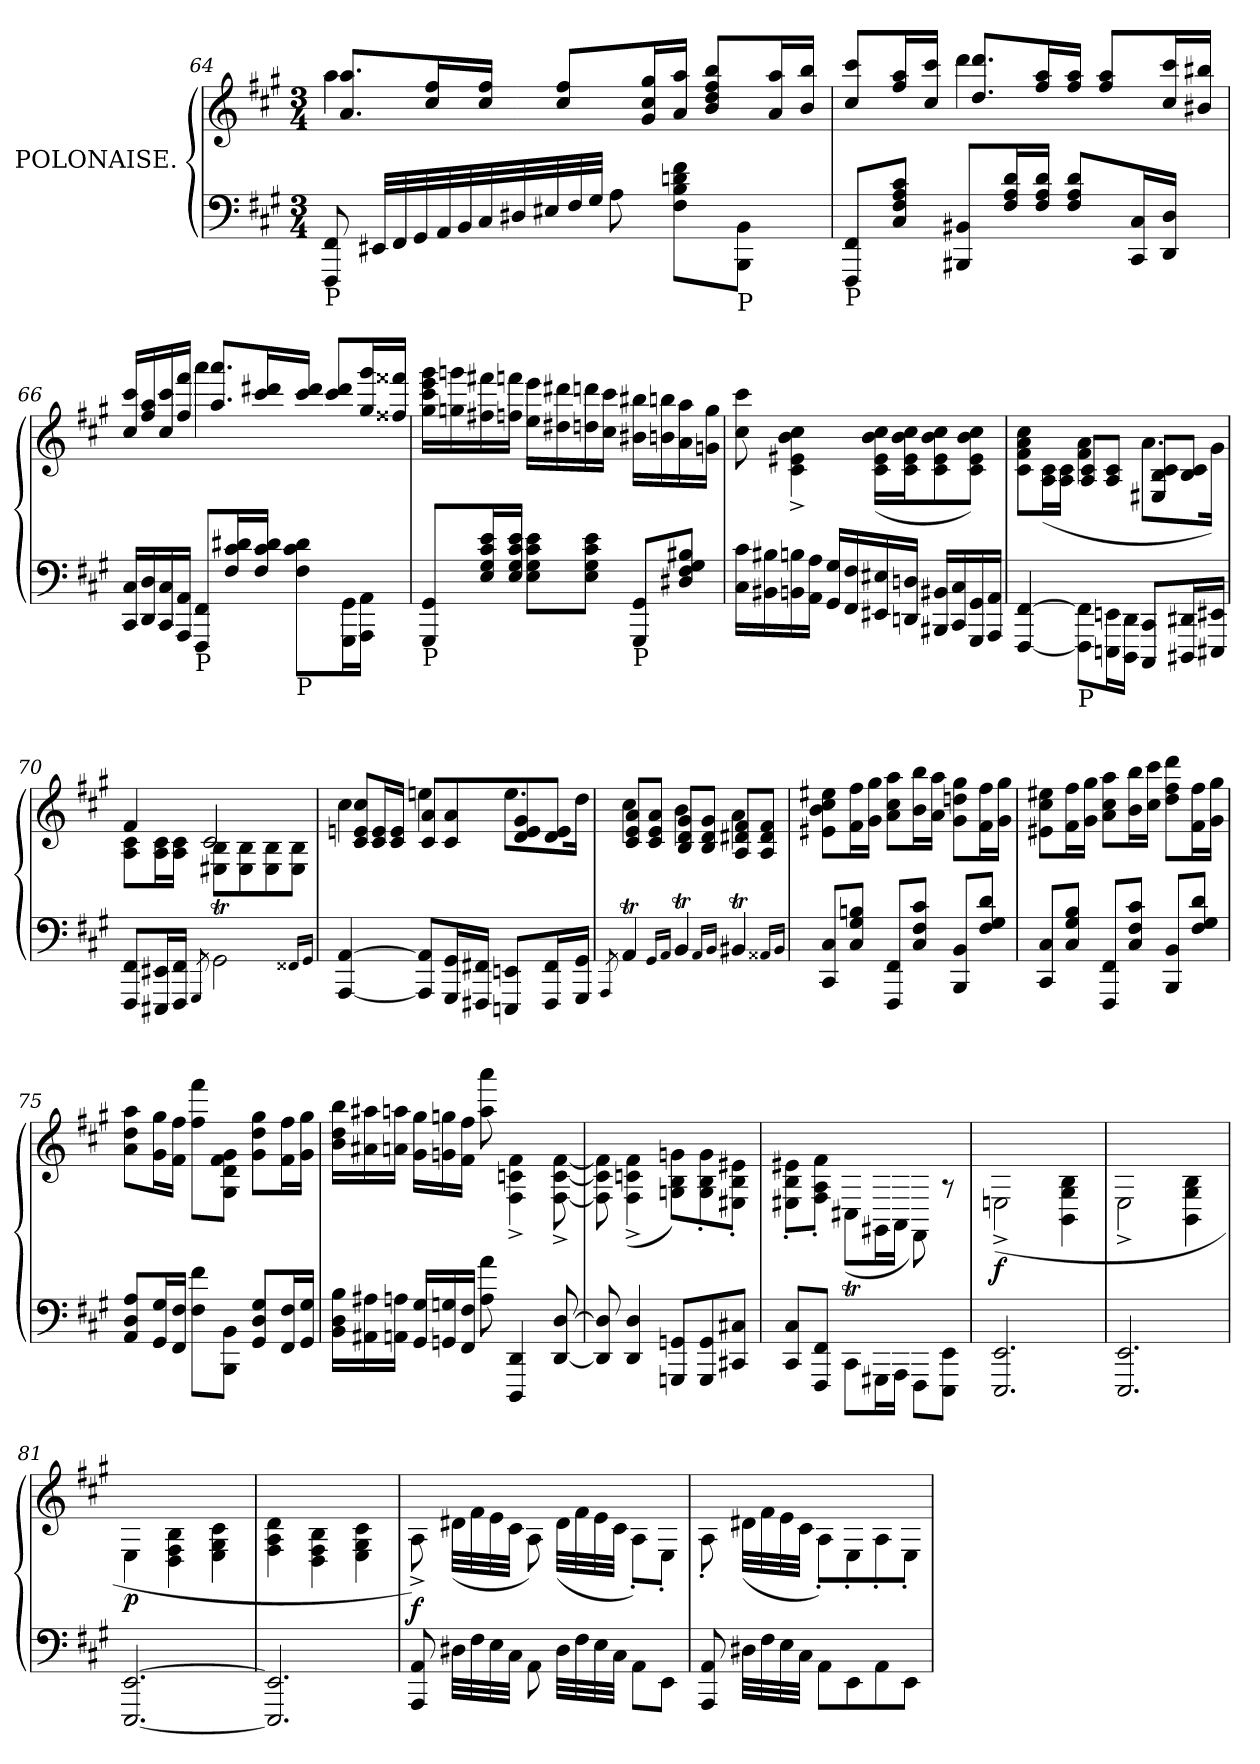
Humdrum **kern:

**kern	**kern	**dynam
*part1	*part1	*part1
*staff2	*staff1	*staff1/2
*I"POLONAISE.	*	*
*clefF4	*clefG2	*
*k[f#c#g#]	*k[f#c#g#]	*
*M3/4	*M3/4	*
=64	=64	=64
*	*^	*
*	*	*^	*
!LO:TX:b:t=P	!	!	!	!
8FFF#/ 8FF#/	2.ryy	4aa\	8.a/ 8.aa/L	.
*Xtuplet	*	*	*	*
40EE#X!/LLL	.	.	.	.
40FF#!/	.	.	.	.
40GG#!/	.	.	.	.
.	.	.	16cc#/ 16ff#/L	.
40AA!/	.	.	.	.
40BB!/	.	.	.	.
40C#!/	.	2ryy	16cc#/ 16ff#/JJ	.
40D#X!/	.	.	.	.
40E#X!/	.	.	.	.
.	.	.	8cc#/ 8ff#/L	.
40F#!/	.	.	.	.
40G#!/JJJ	.	.	.	.
8A\	.	.	.	.
.	.	.	16g#/ 16cc#/ 16gg#/L	.
8F#\ 8B\ 8dn\ 8f#\L	.	.	16a/ 16aa/JJ	.
.	.	.	8b/ 8dd/ 8ff#/ 8bb/L	.
!LO:TX:b:t=P	!	!	!	!
8BBB\ 8BB\J	.	.	.	.
.	.	.	16a/ 16aa/L	.
16ryy	16ryy	16ryy	16b/ 16bb/JJ	.
!!LO:LB:g=z	!!	!!
=65	=65	=65	=65	=65
!LO:TX:b:t=P	!	!	!	!
8FFF#/ 8FF#/L	2.ryy	4ryy	8cc#/ 8ccc#/L	.
8C#/ 8F#/ 8A/ 8c#/J	.	.	16ff#/ 16aa/L	.
.	.	.	16cc#/ 16ccc#/JJ	.
8BBB#X/ 8BB#X/L	.	4ddd\	8.dd/ 8.ddd/L	.
16F#/ 16A/ 16d/L	.	.	.	.
16F#/ 16A/ 16d/JJ	.	.	16ff#/ 16aa/L	.
8F#/ 8A/ 8d/L	.	4ryy	16ff#/ 16aa/JJ	.
.	.	.	8ff#/ 8aa/L	.
16CC#/ 16C#/L	.	.	.	.
16DD/ 16D/JJ	.	.	16cc#/ 16ccc#/L	.
16ryy	16ryy	16ryy	16b#X/ 16bb#X/JJ	.
=66	=66	=66	=66	=66
16CC#/ 16C#/LL	2.ryy	4ryy	16cc#/ 16ccc#/LL	.
16DD/ 16D/	.	.	16ff#/ 16aa/	.
16CC#/ 16C#/	.	.	16cc#/ 16ccc#/	.
16AAA/ 16AA/JJ	.	.	16ff#/ 16fff#/JJ	.
!LO:TX:b:t=P	!	!	!	!
8FFF#/ 8FF#/L	.	4aaa\	8.aa/ 8.aaa/L	.
16F#/ 16c#/ 16d#X/L	.	.	.	.
16F#/ 16c#/ 16d#/JJ	.	.	16ccc#/ 16ddd#X/L	.
!LO:TX:b:t=P	!	!	!	!
8F#\ 8c#\ 8d#\L	.	4ryy	16ccc#/ 16ddd#/JJ	.
.	.	.	8ccc#/ 8ddd#/L	.
16GGG#\ 16GG#\L	.	.	.	.
16AAA\ 16AA\JJ	.	.	16gg#/ 16ggg#/L	.
16ryy	16ryy	16ryy	16ff##X/ 16fff##X/JJ	.
!!LO:LB:g=z
=67	=67	=67	=67	=67
!LO:TX:b:t=P	!	!	!	!
*	*	*v	*v	*
8GGG#/ 8GG#/L	2.ryy	16gg#\ 16ccc#\ 16eee\ 16ggg#\LL	.
.	.	16ggn\ 16gggn\	.
16E/ 16G#/ 16c#/ 16e/L	.	16ff#X\ 16fff#X\	.
16E/ 16G#/ 16c#/ 16e/JJ	.	16ffn\ 16fffn\JJ	.
8E\ 8G#\ 8c#\ 8e\L	.	16ee\ 16eee\LL	.
.	.	16dd#X\ 16ddd#X\	.
8E\ 8G#\ 8c#\ 8e\J	.	16ddn\ 16dddn\	.
.	.	16cc#\ 16ccc#\JJ	.
!LO:TX:b:t=P	!	!	!
8GGG#/ 8GG#/L	.	16b#X\ 16bb#X\LL	.
.	.	16bn\ 16bbn\	.
8D#X/ 8F#/ 8G#/ 8B#X/J	.	16a\ 16aa\	.
.	.	16gn\ 16gg\JJ	.
=68	=68	=68	=68
16C#\ 16c#\LL	2.ryy	8cc#\ 8ccc#\	.
16BB#X\ 16B#X\	.	.	.
16BBn\ 16Bn\	.	4c#\^ 4e#X\^ 4b\^ 4cc#\^	.
16AA\ 16A\JJ	.	.	.
16GG#/ 16G#/LL	.	.	.
16FF#/ 16F#/	.	.	.
16EE#X/ 16E#X/	.	(<16c#\ 16e#\ 16b\ 16cc#\LL	.
16DDn/ 16Dn/JJ	.	16c#\ 16e#\ 16b\ 16cc#\J	.
16BBB#X/ 16BB#X/LL	.	8c#\ 8e#\ 8b\ 8cc#\	.
16CC#/ 16C#/	.	.	.
16GGG#/ 16GG#/	.	8c#\ 8e#\ 8b\ 8cc#\J)	.
16AAA/ 16AA/JJ	.	.	.
!!LO:PB:g=z
=69	=69	=69	=69
*	*	*^	*
[4FFF#/ [4FF#/	2.ryy	8c#\ 8f#\ 8a\ 8cc#\L	4ryy	.
.	.	(>16A\ 16c#\L	.	.
.	.	16A\ 16c#\JJ	.	.
!LO:TX:b:t=P	!	!	!	!
8FFF#\] 8FF#\]L	.	4f#\ 4a\	8A/ 8c#/L	.
16EEEn\ 16EEn\L	.	.	8A/ 8c#/J	.
16DDD\ 16DD\JJ	.	.	.	.
8CCC#/ 8CC#/L	.	8.a\L	8E#X/ 8B/ 8c#/L	.
16DDD#X/ 16DD#X/L	.	.	8B/ 8c#/J	.
16EEE#X/ 16EE#X/JJ	.	16g#\Jk)	.	.
=70	=70	=70	=70	=70
8FFF#/ 8FF#/L	2.ryy	8A\ 8c#\L	4f#/	.
16EEE#X/ 16EE#X/L	.	16A\ 16c#\L	.	.
16FFF#/ 16FF#/JJ	.	16A\ 16c#\JJ	.	.
8qGGG#/	.	.	.	.
2GG#t\	.	8E#X\ 8B\L	2c#/	.
.	.	8E#\ 8B\	.	.
.	.	8E#\ 8B\	.	.
.	.	8E#\ 8B\J	.	.
16qFF##X/LL	.	.	.	.
16qGG#/JJ	.	.	.	.
=71	=71	=71	=71	=71
[4AAA/ [4AA/	2.ryy	4cc#\	8c#/ 8en/ 8cc#/L	.
.	.	.	16c#/ 16e/L	.
.	.	.	16c#/ 16e/JJ	.
8AAA/] 8AA/]L	.	4een\	8c#/ 8a/L	.
16GGG#/ 16GG#/L	.	.	8c#/ 8a/	.
16FFF#X/ 16FF#X/JJ	.	.	.	.
8EEEn/ 8EEn/L	.	8.ee\L	8d/ 8e/ 8g#/	.
16FFF#/ 16FF#/L	.	.	8d/ 8e/J	.
16GGG#/ 16GG#/JJ	.	16dd\Jk	.	.
!!LO:LB:g=z	!!	!!
=72	=72	=72	=72	=72
8qAAA/	.	.	.	.
4AAT/	2.ryy	4cc#\	8c#/ 8e/ 8a/L	.
.	.	.	8c#/ 8e/ 8a/J	.
16qGG#/LL	.	.	.	.
16qAA/JJ	.	.	.	.
4BBT/	.	4b\	8B/ 8d/ 8g#/L	.
.	.	.	8B/ 8d/ 8g#/J	.
16qAA/LL	.	.	.	.
16qBB/JJ	.	.	.	.
4BB#Xt/	.	4a\	8A/ 8d#X/ 8f#/L	.
.	.	.	8A/ 8d#/ 8f#/J	.
*	*v	*v	*v	*
16qAA##X/LL	.	.
16qBB#/JJ	.	.
=73	=73	=73
*	*^	*
8CC#/ 8C#/L	2.ryy	8e#X\ 8b\ 8cc#\ 8ee#X\L	.
8C#/ 8G#/ 8Bn/J	.	16f#\ 16ff#\L	.
.	.	16g#\ 16gg#\JJ	.
8FFF#/ 8FF#/L	.	8a\ 8cc#\ 8aa\L	.
8C#/ 8F#/ 8c#/J	.	16b\ 16bb\L	.
.	.	16a\ 16aa\JJ	.
8BBB/ 8BB/L	.	8g#\ 8ddn\ 8gg#\L	.
8F#/ 8G#/ 8d/J	.	16f#\ 16ff#\L	.
.	.	16g#\ 16gg#\JJ	.
=74	=74	=74	=74
8CC#/ 8C#/L	2.ryy	8e#X\ 8cc#\ 8ee#X\L	.
8C#/ 8G#/ 8B/J	.	16f#\ 16ff#\L	.
.	.	16g#\ 16gg#\JJ	.
8FFF#/ 8FF#/L	.	8a\ 8cc#\ 8aa\L	.
8C#/ 8F#/ 8c#/J	.	16b\ 16bb\L	.
.	.	16cc#\ 16ccc#\JJ	.
8BBB/ 8BB/L	.	8dd\ 8ff#\ 8ddd\L	.
8F#/ 8G#/ 8d/J	.	16f#\ 16ff#\L	.
.	.	16g#\ 16gg#\JJ	.
=75	=75	=75	=75
8AA/ 8D/ 8A/L	2.ryy	8a\ 8dd\ 8aa\L	.
16GG#/ 16G#/L	.	16g#\ 16gg#\L	.
16FF#/ 16F#/JJ	.	16f#\ 16ff#\JJ	.
8F#\ 8f#\L	.	8ff#\ 8fff#\L	.
8BBB\ 8BB\J	.	8G#\ 8d\ 8f#\ 8g#\J	.
8GG#/ 8D/ 8G#/L	.	8g#\ 8dd\ 8gg#\L	.
16FF#/ 16F#/L	.	16f#\ 16ff#\L	.
16GG#/ 16G#/JJ	.	16g#\ 16gg#\JJ	.
!!LO:LB:g=z	!!
=76	=76	=76	=76
*	*	*Xtuplet	*
24BB\ 24D\ 24B\LL	2.ryy	24b\ 24dd\ 24bb\LL	.
24AA#X\ 24A#X\	.	24a#X\ 24aa#X\	.
24AAn\ 24An\JJ	.	24an\ 24aan\JJ	.
24GG#/ 24G#/LL	.	24g#\ 24gg#\LL	.
24GGn/ 24Gn/	.	24gn\ 24ggn\	.
24FF#/ 24F#/JJ	.	24f#\ 24ff#\JJ	.
8A\ 8a\	.	8aa\ 8aaa\	.
4DDD/ 4DD/	.	4F#\^ 4cn\^ 4f#\^	.
[8DD/ [8D/	.	[8F#\^ [8c\^ [8f#\^	.
=77	=77	=77	=77
8DD/] 8D/]	2.ryy	8F#\] 8c\] 8f#\]	.
4DD/ 4D/	.	(>4F#\^ 4cn\^ 4f#\^	.
8GGGn/ 8GGn/L	.	8Gn\ 8B\ 8gn\L)	.
8GGG/ 8GG/	.	8G\' 8B\' 8g\'	.
8CC#X/ 8C#X/J	.	8E#X\' 8B\' 8e#X\'J	.
=78	=78	=78	=78
8CC#/ 8C#/L	2.ryy	8E#X\' 8B\' 8e#X\'L	.
8FFF#/ 8FF#/J	.	8F#\' 8A\' 8f#\'J	.
8CC#\L	.	(>8C#Xt\L	.
16GGG#X\L	.	16GG#X\L	.
16AAA\JJ	.	16AA\JJ	.
8FFF#\L	.	8FF#\)	.
8EEE\ 8EE\J	.	8r	.
=79	=79	=79	=79
!	!	!	!LO:DY:b
2.EEE/ 2.EE/	2.ryy	(>2En^\	f
.	.	4BB\ 4G#\ 4B\	.
=80	=80	=80	=80
2.EEE/ 2.EE/	2.ryy	2E^\	.
.	.	4BB\ 4G#\ 4B\	.
=81	=81	=81	=81
!	!	!	!LO:DY:b
[2.EEE/ [2.EE/	2.ryy	4E\	p
.	.	4D\ 4F#\ 4B\	.
.	.	4E\ 4G#\ 4c#\	.
!!LO:LB:g=z	!!
=82	=82	=82	=82
2.EEE/] 2.EE/]	2.ryy	4F#\ 4A\ 4d\	.
.	.	4D\ 4F#\ 4B\	.
.	.	4E\ 4G#\ 4c#\	.
=83	=83	=83	=83
!	!	!	!LO:DY:b
8AAA/ 8AA/	2.ryy	8A^\)	f
32D#X\LLL	.	(>32d#X\LLL	.
32F#\	.	32f#\	.
32E\	.	32e\	.
32C#\JJJ	.	32c#\JJJ	.
8AA\	.	8A\)	.
32D#\LLL	.	(>32d#\LLL	.
32F#\	.	32f#\	.
32E\	.	32e\	.
32C#\JJJ	.	32c#\JJJ	.
8AA\L	.	8A'\L)	.
8EE\J	.	8E'\J	.
=84	=84	=84	=84
8AAA/ 8AA/	2.ryy	8A'\	.
32D#X\LLL	.	(>32d#X\LLL	.
32F#\	.	32f#\	.
32E\	.	32e\	.
32C#\JJJ	.	32c#\JJJ	.
8AA\L	.	8A'\L)	.
8EE\	.	8E'\	.
8AA\	.	8A'\	.
8EE\J	.	8E'\J	.
*	*v	*v	*
=	=	=
*-	*-	*-
